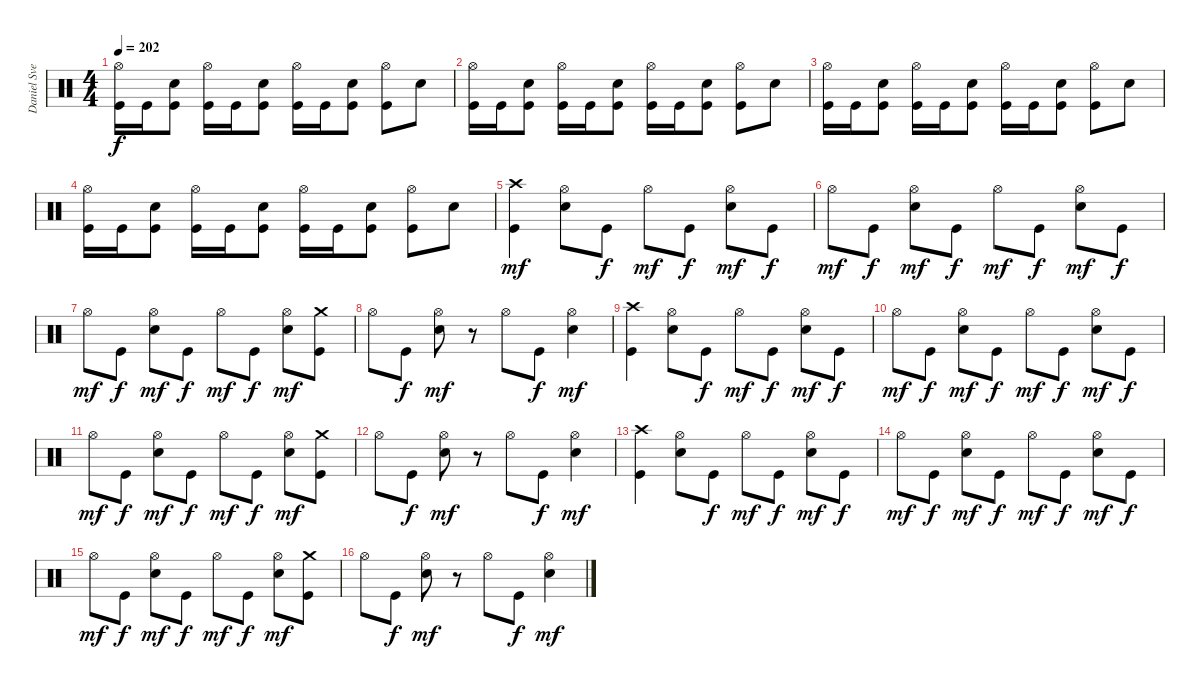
\track ("Daniel Svensson" "Daniel Sve") {instrument percussion}
\staff {score}
\articulation defaults
\ts (4 4)
\tempo 202
\clef neutral
\ks c
("Hi-Hat (open)" "Kick (hit)").16{dy f} "Kick (hit)".16 ("Electric Snare (hit)" "Kick (hit)").8 ("Hi-Hat (open)" "Kick (hit)").16 "Kick (hit)".16 ("Electric Snare (hit)" "Kick (hit)").8 ("Hi-Hat (open)" "Kick (hit)").16 "Kick (hit)".16 ("Electric Snare (hit)" "Kick (hit)").8 ("Hi-Hat (open)" "Kick (hit)").8 "Electric Snare (hit)".8 |
("Hi-Hat (open)" "Kick (hit)").16 "Kick (hit)".16 ("Electric Snare (hit)" "Kick (hit)").8 ("Hi-Hat (open)" "Kick (hit)").16 "Kick (hit)".16 ("Electric Snare (hit)" "Kick (hit)").8 ("Hi-Hat (open)" "Kick (hit)").16 "Kick (hit)".16 ("Electric Snare (hit)" "Kick (hit)").8 ("Hi-Hat (open)" "Kick (hit)").8 "Electric Snare (hit)".8 |
("Hi-Hat (open)" "Kick (hit)").16 "Kick (hit)".16 ("Electric Snare (hit)" "Kick (hit)").8 ("Hi-Hat (open)" "Kick (hit)").16 "Kick (hit)".16 ("Electric Snare (hit)" "Kick (hit)").8 ("Hi-Hat (open)" "Kick (hit)").16 "Kick (hit)".16 ("Electric Snare (hit)" "Kick (hit)").8 ("Hi-Hat (open)" "Kick (hit)").8 "Electric Snare (hit)".8 |
("Hi-Hat (open)" "Kick (hit)").16 "Kick (hit)".16 ("Electric Snare (hit)" "Kick (hit)").8 ("Hi-Hat (open)" "Kick (hit)").16 "Kick (hit)".16 ("Electric Snare (hit)" "Kick (hit)").8 ("Hi-Hat (open)" "Kick (hit)").16 "Kick (hit)".16 ("Electric Snare (hit)" "Kick (hit)").8 ("Hi-Hat (open)" "Kick (hit)").8 "Electric Snare (hit)".8 |
("Kick (hit)" "Crash high (hit)").4{dy mf} ("Electric Snare (hit)" "Hi-Hat (open)").8 "Kick (hit)".8{dy f} "Hi-Hat (open)".8{dy mf} "Kick (hit)".8{dy f} ("Electric Snare (hit)" "Hi-Hat (open)").8{dy mf} "Kick (hit)".8{dy f} |
"Hi-Hat (open)".8{dy mf} "Kick (hit)".8{dy f} ("Electric Snare (hit)" "Hi-Hat (open)").8{dy mf} "Kick (hit)".8{dy f} "Hi-Hat (open)".8{dy mf} "Kick (hit)".8{dy f} ("Electric Snare (hit)" "Hi-Hat (open)").8{dy mf} "Kick (hit)".8{dy f} |
"Hi-Hat (open)".8{dy mf} "Kick (hit)".8{dy f} ("Electric Snare (hit)" "Hi-Hat (open)").8{dy mf} "Kick (hit)".8{dy f} "Hi-Hat (open)".8{dy mf} "Kick (hit)".8{dy f} ("Electric Snare (hit)" "Hi-Hat (open)").8{dy mf} ("Kick (hit)" "Crash medium (hit)").8 |
"Hi-Hat (open)".8 "Kick (hit)".8{dy f} ("Electric Snare (hit)" "Hi-Hat (open)").8{dy mf} r.8 "Hi-Hat (open)".8 "Kick (hit)".8{dy f} ("Electric Snare (hit)" "Hi-Hat (open)").4{dy mf} |
("Kick (hit)" "Crash high (hit)").4 ("Electric Snare (hit)" "Hi-Hat (open)").8 "Kick (hit)".8{dy f} "Hi-Hat (open)".8{dy mf} "Kick (hit)".8{dy f} ("Electric Snare (hit)" "Hi-Hat (open)").8{dy mf} "Kick (hit)".8{dy f} |
"Hi-Hat (open)".8{dy mf} "Kick (hit)".8{dy f} ("Electric Snare (hit)" "Hi-Hat (open)").8{dy mf} "Kick (hit)".8{dy f} "Hi-Hat (open)".8{dy mf} "Kick (hit)".8{dy f} ("Electric Snare (hit)" "Hi-Hat (open)").8{dy mf} "Kick (hit)".8{dy f} |
"Hi-Hat (open)".8{dy mf} "Kick (hit)".8{dy f} ("Electric Snare (hit)" "Hi-Hat (open)").8{dy mf} "Kick (hit)".8{dy f} "Hi-Hat (open)".8{dy mf} "Kick (hit)".8{dy f} ("Electric Snare (hit)" "Hi-Hat (open)").8{dy mf} ("Kick (hit)" "Crash medium (hit)").8 |
"Hi-Hat (open)".8 "Kick (hit)".8{dy f} ("Electric Snare (hit)" "Hi-Hat (open)").8{dy mf} r.8 "Hi-Hat (open)".8 "Kick (hit)".8{dy f} ("Electric Snare (hit)" "Hi-Hat (open)").4{dy mf} |
("Kick (hit)" "Crash high (hit)").4 ("Electric Snare (hit)" "Hi-Hat (open)").8 "Kick (hit)".8{dy f} "Hi-Hat (open)".8{dy mf} "Kick (hit)".8{dy f} ("Electric Snare (hit)" "Hi-Hat (open)").8{dy mf} "Kick (hit)".8{dy f} |
"Hi-Hat (open)".8{dy mf} "Kick (hit)".8{dy f} ("Electric Snare (hit)" "Hi-Hat (open)").8{dy mf} "Kick (hit)".8{dy f} "Hi-Hat (open)".8{dy mf} "Kick (hit)".8{dy f} ("Electric Snare (hit)" "Hi-Hat (open)").8{dy mf} "Kick (hit)".8{dy f} |
"Hi-Hat (open)".8{dy mf} "Kick (hit)".8{dy f} ("Electric Snare (hit)" "Hi-Hat (open)").8{dy mf} "Kick (hit)".8{dy f} "Hi-Hat (open)".8{dy mf} "Kick (hit)".8{dy f} ("Electric Snare (hit)" "Hi-Hat (open)").8{dy mf} ("Kick (hit)" "Crash medium (hit)").8 |
"Hi-Hat (open)".8 "Kick (hit)".8{dy f} ("Electric Snare (hit)" "Hi-Hat (open)").8{dy mf} r.8 "Hi-Hat (open)".8 "Kick (hit)".8{dy f} ("Electric Snare (hit)" "Hi-Hat (open)").4{dy mf}
